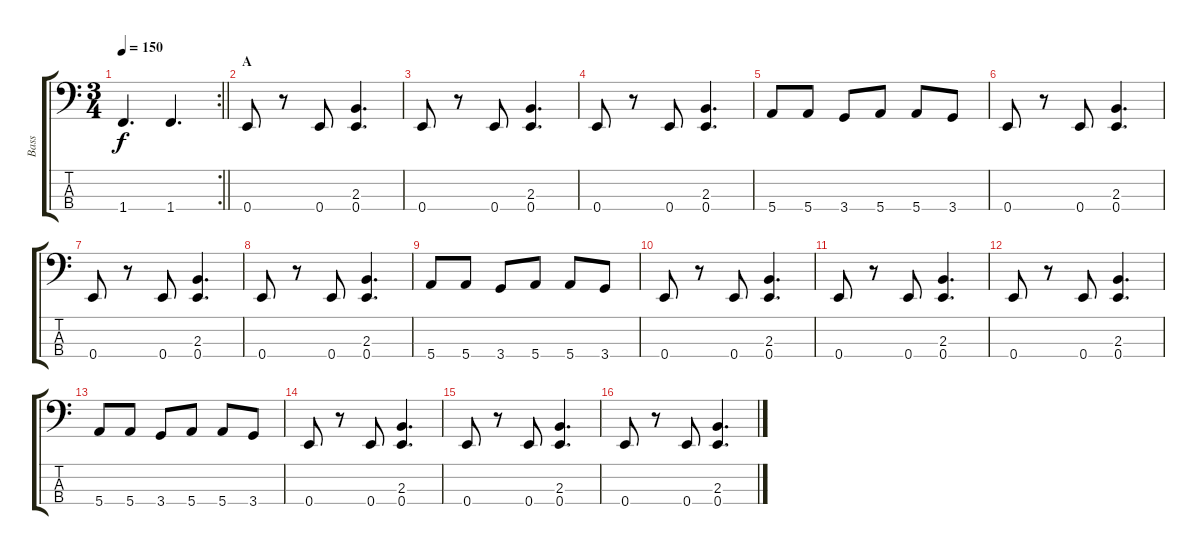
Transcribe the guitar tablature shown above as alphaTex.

\track ("Bass" "Bass") {instrument slapbass1}
\staff {score tabs}
\tuning (G2 D2 A1 E1) {hide}
\rc 2
\ts (3 4)
\tempo 150
\clef f4
\barLineRight lightlight
\ks c
1.4.4{d dy f} 1.4.4{d} |
\section ("" "A")
0.4.8 r.8 0.4.8 (2.3 0.4).4{d} |
0.4.8 r.8 0.4.8 (2.3 0.4).4{d} |
0.4.8 r.8 0.4.8 (2.3 0.4).4{d} |
5.4.8 5.4.8 3.4.8 5.4.8 5.4.8 3.4.8 |
0.4.8 r.8 0.4.8 (2.3 0.4).4{d} |
0.4.8 r.8 0.4.8 (2.3 0.4).4{d} |
0.4.8 r.8 0.4.8 (2.3 0.4).4{d} |
5.4.8 5.4.8 3.4.8 5.4.8 5.4.8 3.4.8 |
0.4.8 r.8 0.4.8 (2.3 0.4).4{d} |
0.4.8 r.8 0.4.8 (2.3 0.4).4{d} |
0.4.8 r.8 0.4.8 (2.3 0.4).4{d} |
5.4.8 5.4.8 3.4.8 5.4.8 5.4.8 3.4.8 |
0.4.8 r.8 0.4.8 (2.3 0.4).4{d} |
0.4.8 r.8 0.4.8 (2.3 0.4).4{d} |
0.4.8 r.8 0.4.8 (2.3 0.4).4{d}
